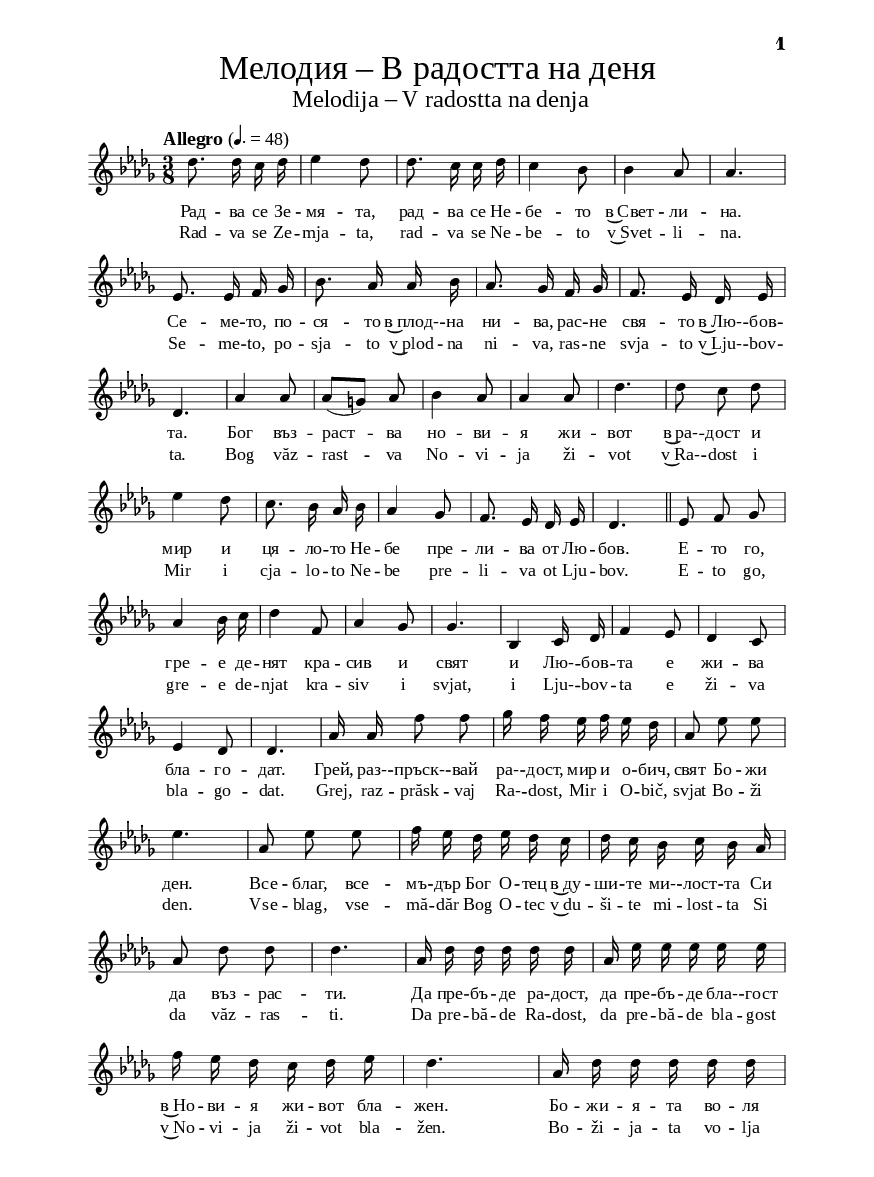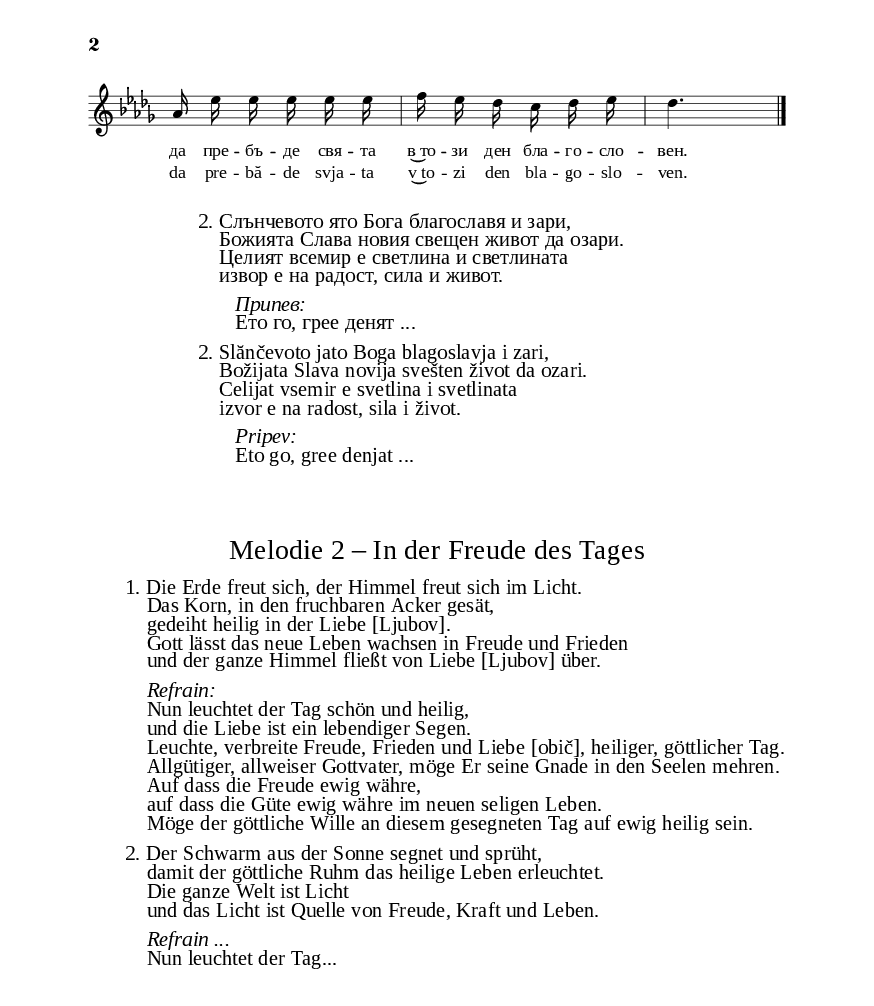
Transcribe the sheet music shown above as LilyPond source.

\version "2.24.3"

% include paper part and global functions
\include "include/globals.ily"

\bookpart {
  \label #'ref221
  \tocItem \markup "Мелодия – В радостта... – Melodija – V radostta..."
  \include "include/bookpart-paper.ily"
  \score {
    \include "include/score-layout.ily"

    \new Voice \absolute {
      \clef treble
      \key des \major
      \time 3/8
      \tempoFunc "Allegro" 4. "48"
      \autoBeamOff
      des''8. des''16 c''16 des''16
      | % 2
      es''4 des''8 | % 3
      des''8. c''16 c''16 des''16
      | % 4
      c''4 bes'8  | % 5
      bes'4  as'8 | % 6
      as'4. | \break % 7
      es'8.  es'16  f'16  ges'16  | % 8
      bes'8.  as'16  as'16 bes'16  | % 9
      as'8.  ges'16  f'16  ges'16 |
      f'8.  es'16  des'16  es'16 | \break % 11
      des'4. | % 12
      as'4  as'8   | % 13
      as'8 [(  g'8 )]  as'8 | % 14
      bes'4  as'8  | % 15
      as'4  as'8 | % 16
      des''4.  | % 17
      des''8 c''8 des''8 | \break % 18
      es''4 des''8 | % 19
      c''8. bes'16  as'16 bes'16  |

      as'4  ges'8  | % 21
      f'8.  es'16  des'16  es'16 | % 22
      des'4. \bar "||"
      es'8  f'8  ges'8 | \break % 24
      as'4 bes'16 c''16  | % 25
      des''4  f'8 | % 26
      as'4  ges'8 | % 27
      ges'4. | % 28
      bes4  c'16  des'16   | % 29
      f'4  es'8  |
      des'4  c'8  \break | % 31
      es'4  des'8 | % 32
      des'4. | % 33
      as'16  as'16 f''8 f''8 | % 34
      ges''16 f''16 es''16 f''16
      es''16 des''16   | % 35
      as'8 es''8 es''8 | \break % 36
      es''4.  | % 37
      as'8 es''8 es''8   | % 38
      f''16 es''16 des''16 es''16
      des''16 c''16 | % 39
      des''16 c''16 bes'16 c''16
      bes'16  as'16 | \break
      as'8 des''8 des''8 | % 41
      des''4. | % 42
      as'16 des''16 des''16 des''16
      des''16 des''16  |   % 43
      as'16 es''16 es''16 es''16
      es''16 es''16 | \break % 44
      f''16 es''16 des''16 c''16
      des''16 es''16 |  % 45
      des''4. | % 46
      as'16 des''16 des''16 des''16
      des''16 des''16 \break | % 47
      as'16 es''16 es''16 es''16
      es''16 es''16 | % 48
      f''16 es''16 des''16 c''16
      des''16 es''16 | % 49
      des''4. \bar "|."
    }

    \addlyrics {
      Рад -- ва се Зе -- мя -- та, рад --
      ва се Не -- бе -- то в~Свет -- ли
      -- на. Се -- ме -- то, по -- ся -- то
      "в~плод-" -- на ни -- ва, рас -- не
      свя -- то "в~Лю-" -- бов -- та. Бог
      въз -- раст -- ва но -- ви -- я
      жи -- вот "в~ра-" -- дост и мир и
      ця -- ло -- то Не -- бе пре -- ли --
      ва от Лю -- бов. Е -- то го, гре --
      е де -- нят кра -- сив и свят и
      "Лю-" -- бов -- та е жи -- ва бла --
      го -- дат. Грей, "раз-" -- "пръск-" -- вай
      "ра-" -- дост, мир и о -- бич, свят
      Бо -- жи ден. Все -- благ, все --
      мъ -- дър Бог О -- тец в~ду -- ши
      -- те "ми-" -- лост -- та Си да въз --
      рас -- ти. Да пре -- бъ -- де ра --
      дост, да пре -- бъ -- де "бла-" --
      гост в~Но -- ви -- я жи -- вот бла
      -- жен. Бо -- жи -- я -- та во -- ля
      да пре -- бъ -- де свя -- та в~то
      -- зи ден бла -- го -- сло -- вен.}

      \addlyrics {
        Rad -- va se Ze -- mja -- ta, rad --
        va se Ne -- be -- to v~Svet -- li
        -- na. Se -- me -- to, po -- sja -- to
        v~plod -- na ni -- va, ras -- ne
        svja -- to "v~Lju-" -- bov -- ta. Bog
        văz -- rast -- va No -- vi -- ja
        ži -- vot "v~Ra-" -- dost i Mir i
        cja -- lo -- to Ne -- be pre -- li --
        va ot Lju -- bov. E -- to go, gre --
        e de -- njat kra -- siv i svjat, i
        "Lju-" -- bov -- ta e ži -- va bla --
        go -- dat. Grej, raz -- "prăsk" -- vaj
        "Ra-" -- dost, Mir i O -- bič, svjat
        Bo -- ži den. Vse -- blag, vse --
        mă -- dăr Bog O -- tec v~du -- ši
        -- te mi -- lost -- ta Si da văz --
        ras -- ti. Da pre -- bă -- de Ra --
        dost, da pre -- bă -- de bla --
        gost v~No -- vi -- ja ži -- vot bla
        -- žen. Bo -- ži -- ja -- ta vo -- lja
        da pre -- bă -- de svja -- ta v~to
        -- zi den bla -- go -- slo -- ven.}


        \header {
          title = \titleFunc "Мелодия – В радостта на деня" " Melodija – V radostta na denja"
        }

        \midi{}

      } % score
      
      \markup \vspace #1

      \markup \abs-fontsize #10 {
\hspace #15
        \override #`(baseline-skip . ,bgCoupletBaselineSkip) % affects space between column lines
        \column {


          \line {  2. Слънчевото ято Бога благославя и зари,}

          \line {   "   " Божията Слава новия свещен живот да озари.}

          \line {   "   " Целият всемир е светлина и светлината}

          \line {   "   " извор е на радост, сила и живот.}
          \vspace #0.5
          \line \italic {   "      " Припев:}
          \line {   "      " Ето го, грее денят ...}
           \vspace #0.5
           
           
           \line {  2. Slănčevoto jato Boga blagoslavja i zari,}

          \line {   "   " Božijata Slava novija svešten život da ozari.}

          \line {   "   " Celijat vsemir e svetlina i svetlinata}

          \line {   "   " izvor e na radost, sila i život.}
          \vspace #0.5
          \line \italic {   "      " Pripev:}
          \line {   "      " Eto go, gree denjat ...}
           
        }
      
      } % markup

\markup \vspace #3

      % include foreign translation(s) of the song
      \version "2.24.3"

\markup \fill-line { \fontsize #deTitleFontSize "Melodie 2 – In der Freude des Tages" }
\markup \null
\markup \null
\markup \abs-fontsize #10  {
  \hspace #5
  \override #`(baseline-skip . ,deCoupletBaselineSkip)

  \column {

 \line { 1.  Die Erde freut sich, der Himmel freut sich im Licht.}

 \line { "   "Das Korn, in den fruchbaren Acker gesät,}

 \line { "   "gedeiht heilig in der Liebe [Ljubov]. }

 \line { "   "Gott lässt das neue Leben wachsen in Freude und Frieden}

 \line { "   "und der ganze Himmel fließt von Liebe [Ljubov] über.}
 \vspace #0.5

 \line \italic { "   "Refrain:}

 \line { "   "Nun leuchtet der Tag schön und heilig,}

 \line { "   "und die Liebe ist ein lebendiger Segen.}

 \line { "   "Leuchte, verbreite Freude, Frieden und Liebe [obič], heiliger, göttlicher Tag. }

 \line { "   "Allgütiger, allweiser Gottvater, möge Er seine Gnade in den Seelen mehren.}

 \line { "   "Auf dass die Freude ewig währe, }
 
  \line { "   " auf dass die Güte ewig währe im neuen seligen Leben.}

 \line { "   "Möge der göttliche Wille an diesem gesegneten Tag auf ewig heilig sein.}
 \vspace #0.5

 \line { 2. Der Schwarm aus der Sonne segnet und sprüht, }
 
  \line { "   "damit der göttliche Ruhm das heilige Leben erleuchtet. }

 \line { "   "Die ganze Welt ist Licht }
 \line { "   " und das Licht ist Quelle von Freude, Kraft und Leben.}


\vspace #0.5

\line \italic {"   " Refrain ...}

 \line { "   "Nun leuchtet der Tag...}

  }
}


    } % bookpart

    % Più mosso
    %
